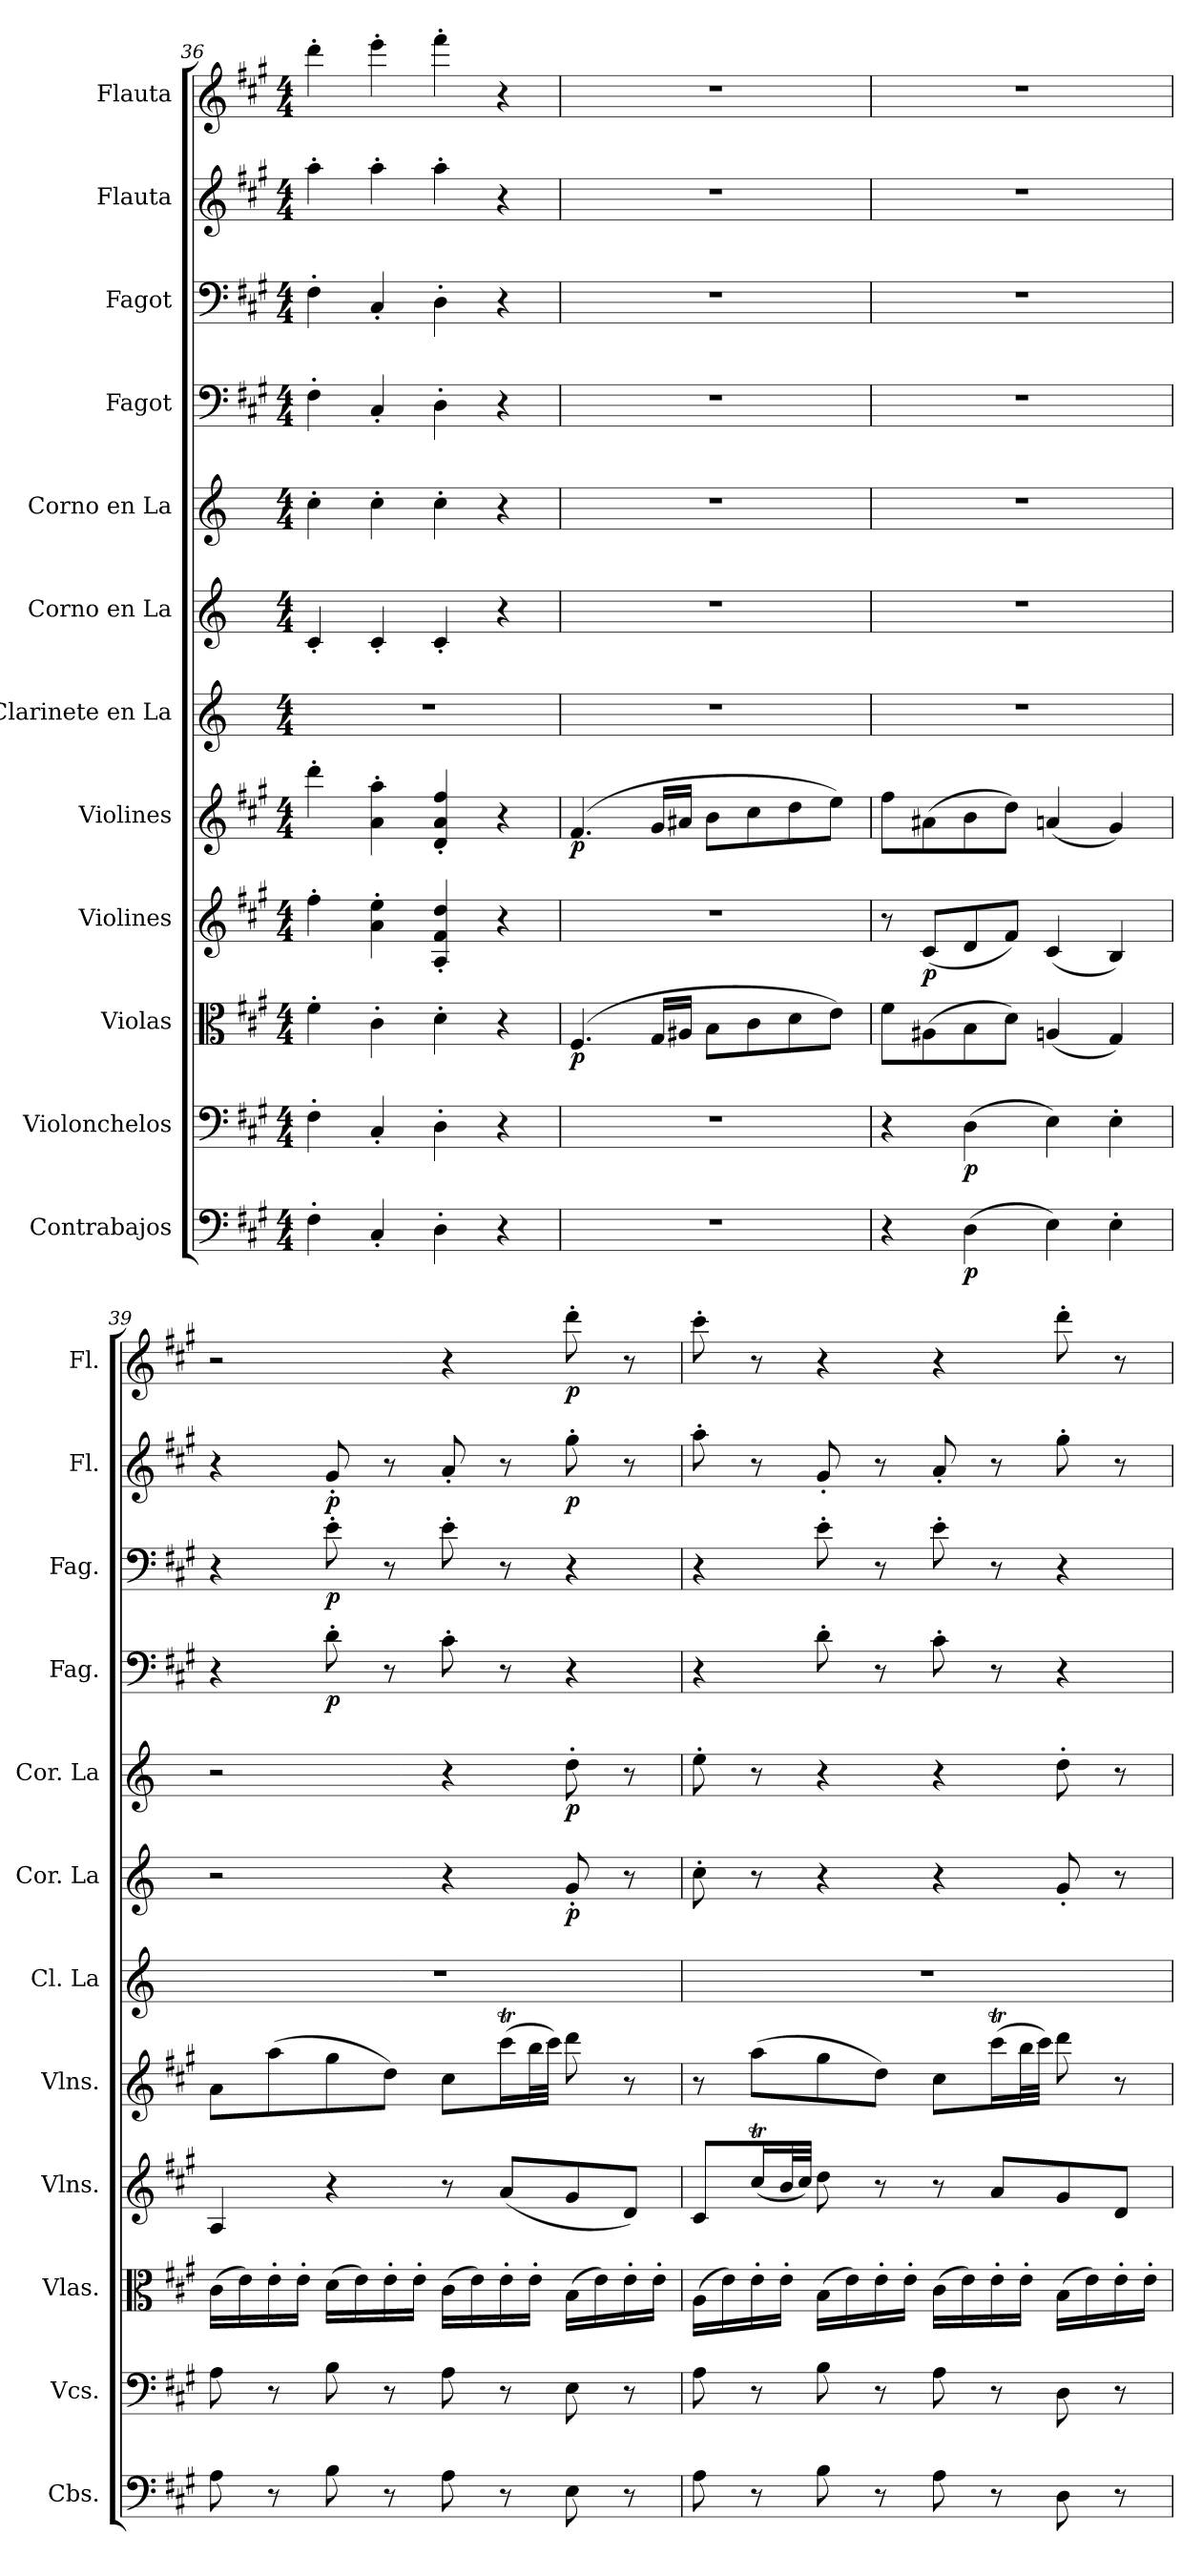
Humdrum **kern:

**kern	**dynam	**kern	**dynam	**kern	**dynam	**kern	**dynam	**kern	**dynam	**kern	**kern	**dynam	**kern	**dynam	**kern	**dynam	**kern	**dynam	**kern	**dynam	**kern	**dynam
*part12	*part12	*part11	*part11	*part10	*part10	*part9	*part9	*part8	*part8	*part7	*part6	*part6	*part5	*part5	*part4	*part4	*part3	*part3	*part2	*part2	*part1	*part1
*staff12	*staff12	*staff11	*staff11	*staff10	*staff10	*staff9	*staff9	*staff8	*staff8	*staff7	*staff6	*staff6	*staff5	*staff5	*staff4	*staff4	*staff3	*staff3	*staff2	*staff2	*staff1	*staff1
*I"Contrabajos	*	*I"Violonchelos	*	*I"Violas	*	*I"Violines	*	*I"Violines	*	*I"Clarinete en La	*I"Corno en La	*	*I"Corno en La	*	*I"Fagot	*	*I"Fagot	*	*I"Flauta	*	*I"Flauta	*
*I'Cbs.	*	*I'Vcs.	*	*I'Vlas.	*	*I'Vlns.	*	*I'Vlns.	*	*I'Cl. La	*I'Cor. La	*	*I'Cor. La	*	*I'Fag.	*	*I'Fag.	*	*I'Fl.	*	*I'Fl.	*
*clefF4	*	*clefF4	*	*clefC3	*	*clefG2	*	*clefG2	*	*clefG2	*clefG2	*	*clefG2	*	*clefF4	*	*clefF4	*	*clefG2	*	*clefG2	*
*ITrd7c12	*	*	*	*	*	*	*	*	*	*ITrd2c3	*ITrd2c3	*	*ITrd2c3	*	*	*	*	*	*	*	*	*
*k[f#c#g#]	*	*k[f#c#g#]	*	*k[f#c#g#]	*	*k[f#c#g#]	*	*k[f#c#g#]	*	*k[f#c#g#]	*k[f#c#g#]	*	*k[f#c#g#]	*	*k[f#c#g#]	*	*k[f#c#g#]	*	*k[f#c#g#]	*	*k[f#c#g#]	*
*M4/4	*	*M4/4	*	*M4/4	*	*M4/4	*	*M4/4	*	*M4/4	*M4/4	*	*M4/4	*	*M4/4	*	*M4/4	*	*M4/4	*	*M4/4	*
=36	=36	=36	=36	=36	=36	=36	=36	=36	=36	=36	=36	=36	=36	=36	=36	=36	=36	=36	=36	=36	=36	=36
4FF#'\	.	4F#'\	.	4f#'\	.	4ff#'\	.	4ddd'\	.	1r	4A'/	.	4a'\	.	4F#'\	.	4F#'\	.	4aa'\	.	4ddd'\	.
4CC#'/	.	4C#'/	.	4c#'\	.	4a\' 4ee\'	.	4a\' 4aa\'	.	.	4A'/	.	4a'\	.	4C#'/	.	4C#'/	.	4aa'\	.	4eee'\	.
4DD'\	.	4D'\	.	4d'\	.	4A/' 4f#/' 4dd/'	.	4d/' 4a/' 4ff#/'	.	.	4A'/	.	4a'\	.	4D'\	.	4D'\	.	4aa'\	.	4fff#'\	.
4r	.	4r	.	4r	.	4r	.	4r	.	.	4r	.	4r	.	4r	.	4r	.	4r	.	4r	.
=37	=37	=37	=37	=37	=37	=37	=37	=37	=37	=37	=37	=37	=37	=37	=37	=37	=37	=37	=37	=37	=37	=37
!	!	!	!	!	!LO:DY:b	!	!	!	!LO:DY:b	!	!	!	!	!	!	!	!	!	!	!	!	!
1r	.	1r	.	(>4.F#/	p	1r	.	(>4.f#/	p	1r	1r	.	1r	.	1r	.	1r	.	1r	.	1r	.
.	.	.	.	16G#/LL	.	.	.	16g#/LL	.	.	.	.	.	.	.	.	.	.	.	.	.	.
.	.	.	.	16A#X/JJ	.	.	.	16a#X/JJ	.	.	.	.	.	.	.	.	.	.	.	.	.	.
.	.	.	.	8B\L	.	.	.	8b\L	.	.	.	.	.	.	.	.	.	.	.	.	.	.
.	.	.	.	8c#\	.	.	.	8cc#\	.	.	.	.	.	.	.	.	.	.	.	.	.	.
.	.	.	.	8d\	.	.	.	8dd\	.	.	.	.	.	.	.	.	.	.	.	.	.	.
.	.	.	.	8e\J)	.	.	.	8ee\J)	.	.	.	.	.	.	.	.	.	.	.	.	.	.
=38	=38	=38	=38	=38	=38	=38	=38	=38	=38	=38	=38	=38	=38	=38	=38	=38	=38	=38	=38	=38	=38	=38
4r	.	4r	.	8f#\L	.	8r	.	8ff#\L	.	1r	1r	.	1r	.	1r	.	1r	.	1r	.	1r	.
!	!	!	!	!	!	!	!LO:DY:b	!	!	!	!	!	!	!	!	!	!	!	!	!	!	!
.	.	.	.	(>8A#X\	.	(<8c#/L	p	(>8a#X\	.	.	.	.	.	.	.	.	.	.	.	.	.	.
!	!LO:DY:b	!	!LO:DY:b	!	!	!	!	!	!	!	!	!	!	!	!	!	!	!	!	!	!	!
(>4DD\	p	(>4D\	p	8B\	.	8d/	.	8b\	.	.	.	.	.	.	.	.	.	.	.	.	.	.
.	.	.	.	8d\J)	.	8f#/J)	.	8dd\J)	.	.	.	.	.	.	.	.	.	.	.	.	.	.
4EE\)	.	4E\)	.	(<4An/	.	(<4c#/	.	(<4an/	.	.	.	.	.	.	.	.	.	.	.	.	.	.
4EE'\	.	4E'\	.	4G#/)	.	4B/)	.	4g#/)	.	.	.	.	.	.	.	.	.	.	.	.	.	.
=39	=39	=39	=39	=39	=39	=39	=39	=39	=39	=39	=39	=39	=39	=39	=39	=39	=39	=39	=39	=39	=39	=39
8AA\	.	8A\	.	(>16c#\LL	.	4A/	.	8a\L	.	1r	2r	.	2r	.	4r	.	4r	.	4r	.	2r	.
.	.	.	.	16e\)	.	.	.	.	.	.	.	.	.	.	.	.	.	.	.	.	.	.
8r	.	8r	.	16e'\	.	.	.	(>8aa\	.	.	.	.	.	.	.	.	.	.	.	.	.	.
.	.	.	.	16e'\JJ	.	.	.	.	.	.	.	.	.	.	.	.	.	.	.	.	.	.
!	!	!	!	!	!	!	!	!	!	!	!	!	!	!	!	!LO:DY:b	!	!LO:DY:b	!	!LO:DY:b	!	!
8BB\	.	8B\	.	(>16d\LL	.	4r	.	8gg#\	.	.	.	.	.	.	8d'\	p	8e'\	p	8g#'/	p	.	.
.	.	.	.	16e\)	.	.	.	.	.	.	.	.	.	.	.	.	.	.	.	.	.	.
8r	.	8r	.	16e'\	.	.	.	8dd\J)	.	.	.	.	.	.	8r	.	8r	.	8r	.	.	.
.	.	.	.	16e'\JJ	.	.	.	.	.	.	.	.	.	.	.	.	.	.	.	.	.	.
8AA\	.	8A\	.	(>16c#\LL	.	8r	.	8cc#\L	.	.	4r	.	4r	.	8c#'\	.	8e'\	.	8a'/	.	4r	.
.	.	.	.	16e\)	.	.	.	.	.	.	.	.	.	.	.	.	.	.	.	.	.	.
8r	.	8r	.	16e'\	.	(<8a/L	.	(>16ccc#t\L	.	.	.	.	.	.	8r	.	8r	.	8r	.	.	.
.	.	.	.	16e'\JJ	.	.	.	32bb\L	.	.	.	.	.	.	.	.	.	.	.	.	.	.
.	.	.	.	.	.	.	.	32ccc#\JJJ)	.	.	.	.	.	.	.	.	.	.	.	.	.	.
!	!	!	!	!	!	!	!	!	!	!	!	!LO:DY:b	!	!LO:DY:b	!	!	!	!	!	!LO:DY:b	!	!LO:DY:b
8EE\	.	8E\	.	(>16B\LL	.	8g#/	.	8ddd\	.	.	8e'/	p	8b'\	p	4r	.	4r	.	8gg#'\	p	8ddd'\	p
.	.	.	.	16e\)	.	.	.	.	.	.	.	.	.	.	.	.	.	.	.	.	.	.
8r	.	8r	.	16e'\	.	8d/J)	.	8r	.	.	8r	.	8r	.	.	.	.	.	8r	.	8r	.
.	.	.	.	16e'\JJ	.	.	.	.	.	.	.	.	.	.	.	.	.	.	.	.	.	.
=40	=40	=40	=40	=40	=40	=40	=40	=40	=40	=40	=40	=40	=40	=40	=40	=40	=40	=40	=40	=40	=40	=40
8AA\	.	8A\	.	(>16A\LL	.	8c#/L	.	8r	.	1r	8a'\	.	8cc#'\	.	4r	.	4r	.	8aa'\	.	8ccc#'\	.
.	.	.	.	16e\)	.	.	.	.	.	.	.	.	.	.	.	.	.	.	.	.	.	.
8r	.	8r	.	16e'\	.	(<16cc#t/L	.	(>8aa\L	.	.	8r	.	8r	.	.	.	.	.	8r	.	8r	.
.	.	.	.	16e'\JJ	.	32b/L	.	.	.	.	.	.	.	.	.	.	.	.	.	.	.	.
.	.	.	.	.	.	32cc#/JJJ)	.	.	.	.	.	.	.	.	.	.	.	.	.	.	.	.
8BB\	.	8B\	.	(>16B\LL	.	8dd\	.	8gg#\	.	.	4r	.	4r	.	8d'\	.	8e'\	.	8g#'/	.	4r	.
.	.	.	.	16e\)	.	.	.	.	.	.	.	.	.	.	.	.	.	.	.	.	.	.
8r	.	8r	.	16e'\	.	8r	.	8dd\J)	.	.	.	.	.	.	8r	.	8r	.	8r	.	.	.
.	.	.	.	16e'\JJ	.	.	.	.	.	.	.	.	.	.	.	.	.	.	.	.	.	.
8AA\	.	8A\	.	(>16c#\LL	.	8r	.	8cc#\L	.	.	4r	.	4r	.	8c#'\	.	8e'\	.	8a'/	.	4r	.
.	.	.	.	16e\)	.	.	.	.	.	.	.	.	.	.	.	.	.	.	.	.	.	.
8r	.	8r	.	16e'\	.	8a/L	.	(>16ccc#t\L	.	.	.	.	.	.	8r	.	8r	.	8r	.	.	.
.	.	.	.	16e'\JJ	.	.	.	32bb\L	.	.	.	.	.	.	.	.	.	.	.	.	.	.
.	.	.	.	.	.	.	.	32ccc#\JJJ)	.	.	.	.	.	.	.	.	.	.	.	.	.	.
8DD\	.	8D\	.	(>16B\LL	.	8g#/	.	8ddd\	.	.	8e'/	.	8b'\	.	4r	.	4r	.	8gg#'\	.	8ddd'\	.
.	.	.	.	16e\)	.	.	.	.	.	.	.	.	.	.	.	.	.	.	.	.	.	.
8r	.	8r	.	16e'\	.	8d/J	.	8r	.	.	8r	.	8r	.	.	.	.	.	8r	.	8r	.
.	.	.	.	16e'\JJ	.	.	.	.	.	.	.	.	.	.	.	.	.	.	.	.	.	.
=	=	=	=	=	=	=	=	=	=	=	=	=	=	=	=	=	=	=	=	=	=	=
*-	*-	*-	*-	*-	*-	*-	*-	*-	*-	*-	*-	*-	*-	*-	*-	*-	*-	*-	*-	*-	*-	*-
